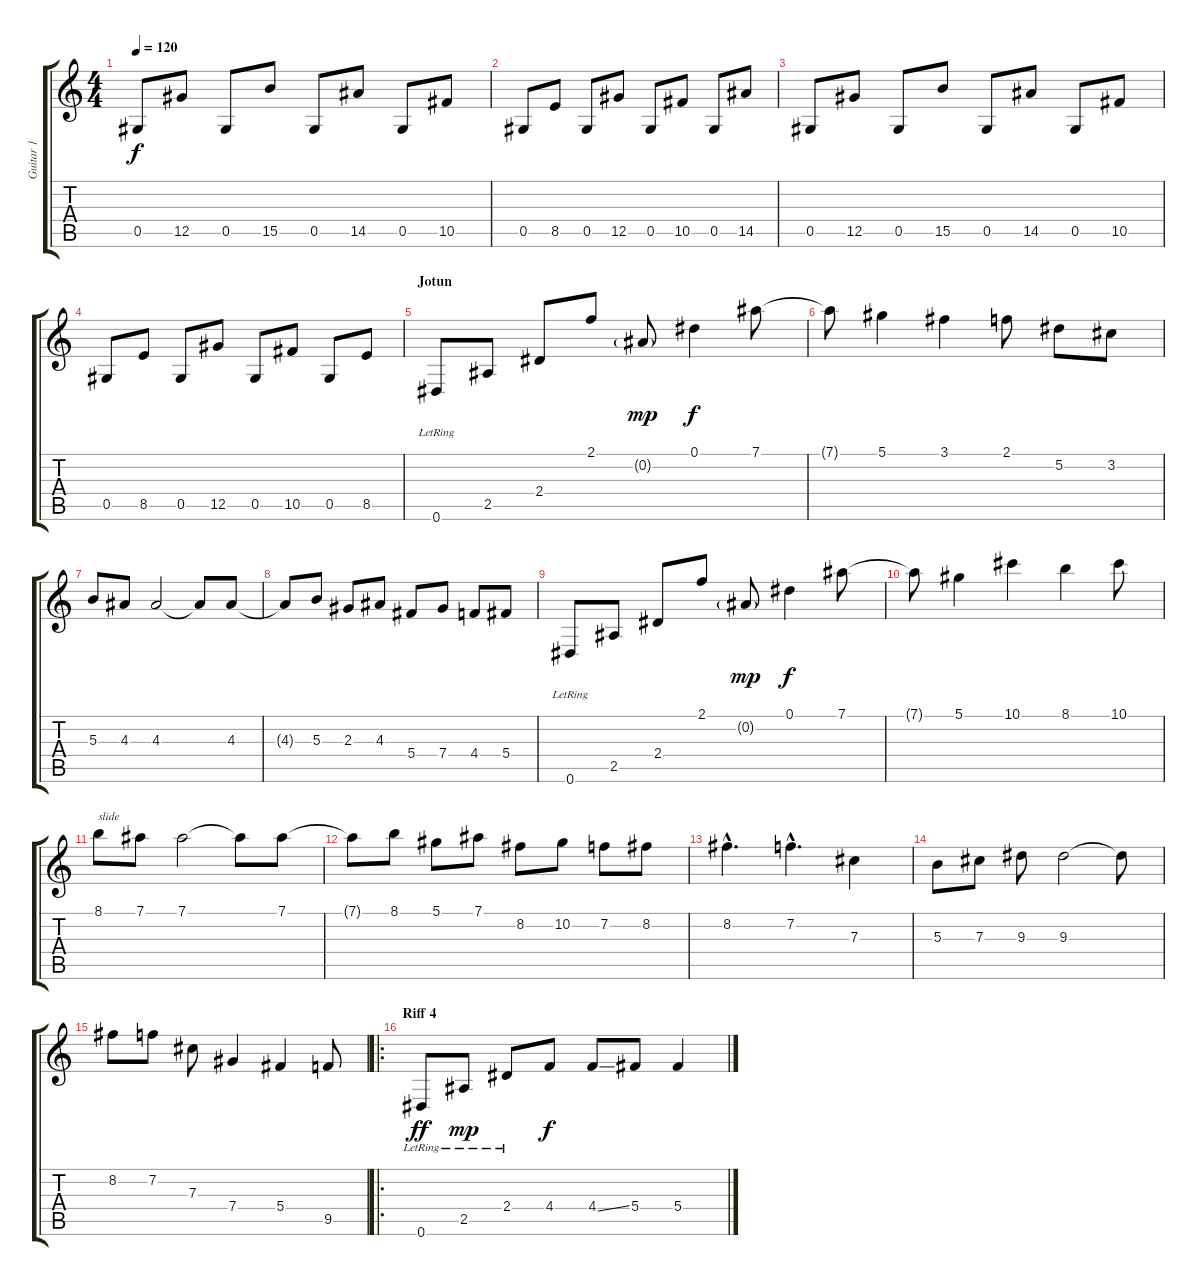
\track ("Guitar 1" "Guitar 1") {instrument acousticguitarsteel}
\staff {score tabs}
\tuning (Eb4 Bb3 Gb3 Db3 Ab2 Eb2) {hide}
\ts (4 4)
\tempo 120
\clef g2
\ks c
0.5.8{dy f} 12.5.8 0.5.8 15.5.8 0.5.8 14.5.8 0.5.8 10.5.8 |
0.5.8 8.5.8 0.5.8 12.5.8 0.5.8 10.5.8 0.5.8 14.5.8 |
0.5.8 12.5.8 0.5.8 15.5.8 0.5.8 14.5.8 0.5.8 10.5.8 |
0.5.8 8.5.8 0.5.8 12.5.8 0.5.8 10.5.8 0.5.8 8.5.8 |
\section ("" "Jotun")
0.6{lr}.8 2.5.8 2.4.8 2.1.8 0.2{g}.8{dy mp} 0.1.4{dy f} 7.1.8 |
7.1{t}.8 5.1.4 3.1.4 2.1.8 5.2.8 3.2.8 |
5.3.8 4.3.8 4.3.2 4.3{t}.8 4.3.8 |
4.3{t}.8 5.3.8 2.3.8 4.3.8 5.4.8 7.4.8 4.4.8 5.4.8 |
0.6{lr}.8 2.5.8 2.4.8 2.1.8 0.2{g}.8{dy mp} 0.1.4{dy f} 7.1.8 |
7.1{t}.8 5.1.4 10.1.4 8.1.4 10.1.8 |
8.1.8{txt "slide"} 7.1.8 7.1.2 7.1{t}.8 7.1.8 |
7.1{t}.8 8.1.8 5.1.8 7.1.8 8.2.8 10.2.8 7.2.8 8.2.8 |
8.2{hac}.4{d} 7.2{hac}.4{d} 7.3.4 |
5.3.8 7.3.8 9.3.8 9.3.2 9.3{t}.8 |
8.2.8 7.2.8 7.3.8 7.4.4 5.4.4 9.5.8 |
\ro
\section ("" "Riff 4")
0.6{lr}.8{dy ff} 2.5{lr}.8{dy mp} 2.4{lr}.8 4.4.8{dy f} 4.4{ss}.8 5.4.8 5.4.4
